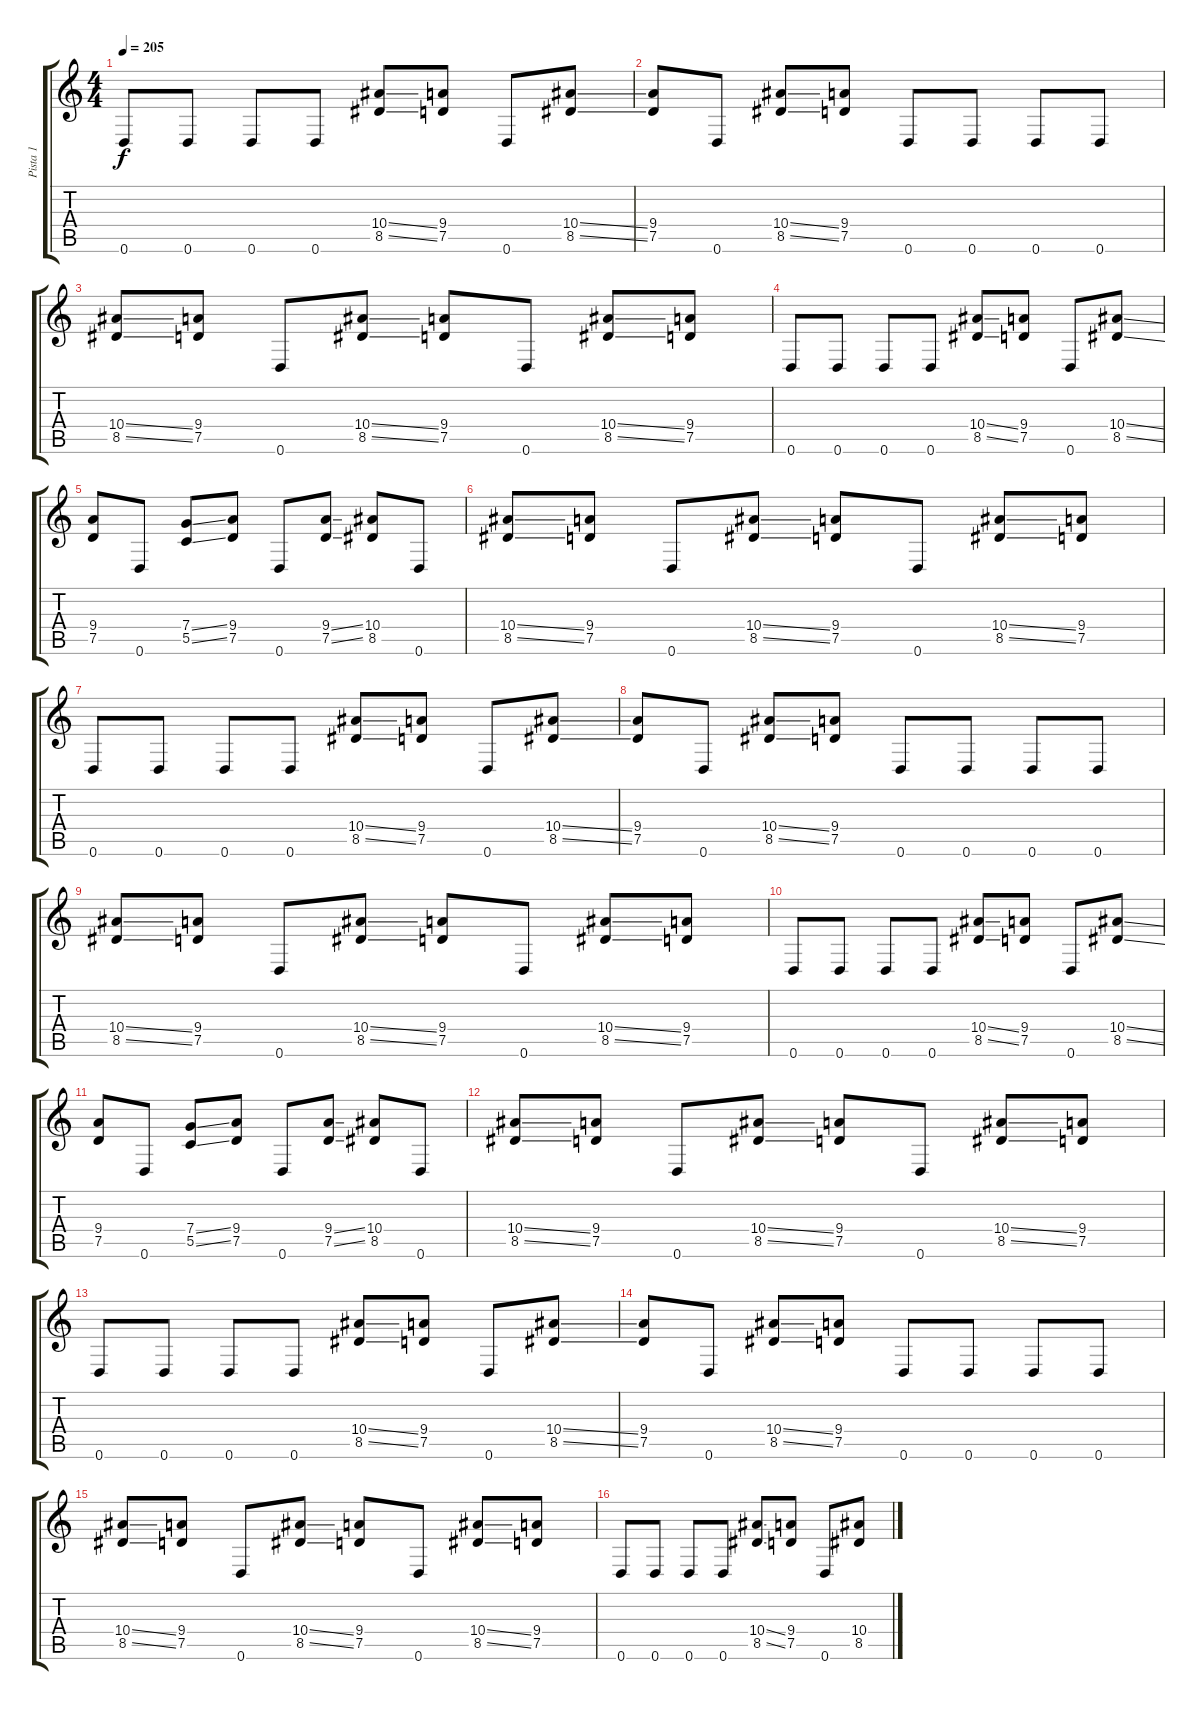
\track ("Pista 1" "Pista 1") {instrument distortionguitar}
\staff {score tabs}
\tuning (D4 A3 F3 C3 G2 D2) {hide}
\ts (4 4)
\tempo 205
\clef g2
\ks c
0.6.8{dy f} 0.6.8 0.6.8 0.6.8 (10.4{ss} 8.5{ss}).8 (9.4 7.5).8 0.6.8 (10.4{ss} 8.5{ss}).8 |
(9.4 7.5).8 0.6.8 (10.4{ss} 8.5{ss}).8 (9.4 7.5).8 0.6.8 0.6.8 0.6.8 0.6.8 |
(10.4{ss} 8.5{ss}).8 (9.4 7.5).8 0.6.8 (10.4{ss} 8.5{ss}).8 (9.4 7.5).8 0.6.8 (10.4{ss} 8.5{ss}).8 (9.4 7.5).8 |
0.6.8 0.6.8 0.6.8 0.6.8 (10.4{ss} 8.5{ss}).8 (9.4 7.5).8 0.6.8 (10.4{ss} 8.5{ss}).8 |
(9.4 7.5).8 0.6.8 (7.4{ss} 5.5{ss}).8 (9.4 7.5).8 0.6.8 (9.4{ss} 7.5{ss}).8 (10.4 8.5).8 0.6.8 |
(10.4{ss} 8.5{ss}).8 (9.4 7.5).8 0.6.8 (10.4{ss} 8.5{ss}).8 (9.4 7.5).8 0.6.8 (10.4{ss} 8.5{ss}).8 (9.4 7.5).8 |
0.6.8 0.6.8 0.6.8 0.6.8 (10.4{ss} 8.5{ss}).8 (9.4 7.5).8 0.6.8 (10.4{ss} 8.5{ss}).8 |
(9.4 7.5).8 0.6.8 (10.4{ss} 8.5{ss}).8 (9.4 7.5).8 0.6.8 0.6.8 0.6.8 0.6.8 |
(10.4{ss} 8.5{ss}).8 (9.4 7.5).8 0.6.8 (10.4{ss} 8.5{ss}).8 (9.4 7.5).8 0.6.8 (10.4{ss} 8.5{ss}).8 (9.4 7.5).8 |
0.6.8 0.6.8 0.6.8 0.6.8 (10.4{ss} 8.5{ss}).8 (9.4 7.5).8 0.6.8 (10.4{ss} 8.5{ss}).8 |
(9.4 7.5).8 0.6.8 (7.4{ss} 5.5{ss}).8 (9.4 7.5).8 0.6.8 (9.4{ss} 7.5{ss}).8 (10.4 8.5).8 0.6.8 |
(10.4{ss} 8.5{ss}).8 (9.4 7.5).8 0.6.8 (10.4{ss} 8.5{ss}).8 (9.4 7.5).8 0.6.8 (10.4{ss} 8.5{ss}).8 (9.4 7.5).8 |
0.6.8 0.6.8 0.6.8 0.6.8 (10.4{ss} 8.5{ss}).8 (9.4 7.5).8 0.6.8 (10.4{ss} 8.5{ss}).8 |
(9.4 7.5).8 0.6.8 (10.4{ss} 8.5{ss}).8 (9.4 7.5).8 0.6.8 0.6.8 0.6.8 0.6.8 |
(10.4{ss} 8.5{ss}).8 (9.4 7.5).8 0.6.8 (10.4{ss} 8.5{ss}).8 (9.4 7.5).8 0.6.8 (10.4{ss} 8.5{ss}).8 (9.4 7.5).8 |
0.6.8 0.6.8 0.6.8 0.6.8 (10.4{ss} 8.5{ss}).8 (9.4 7.5).8 0.6.8 (10.4{ss} 8.5{ss}).8
